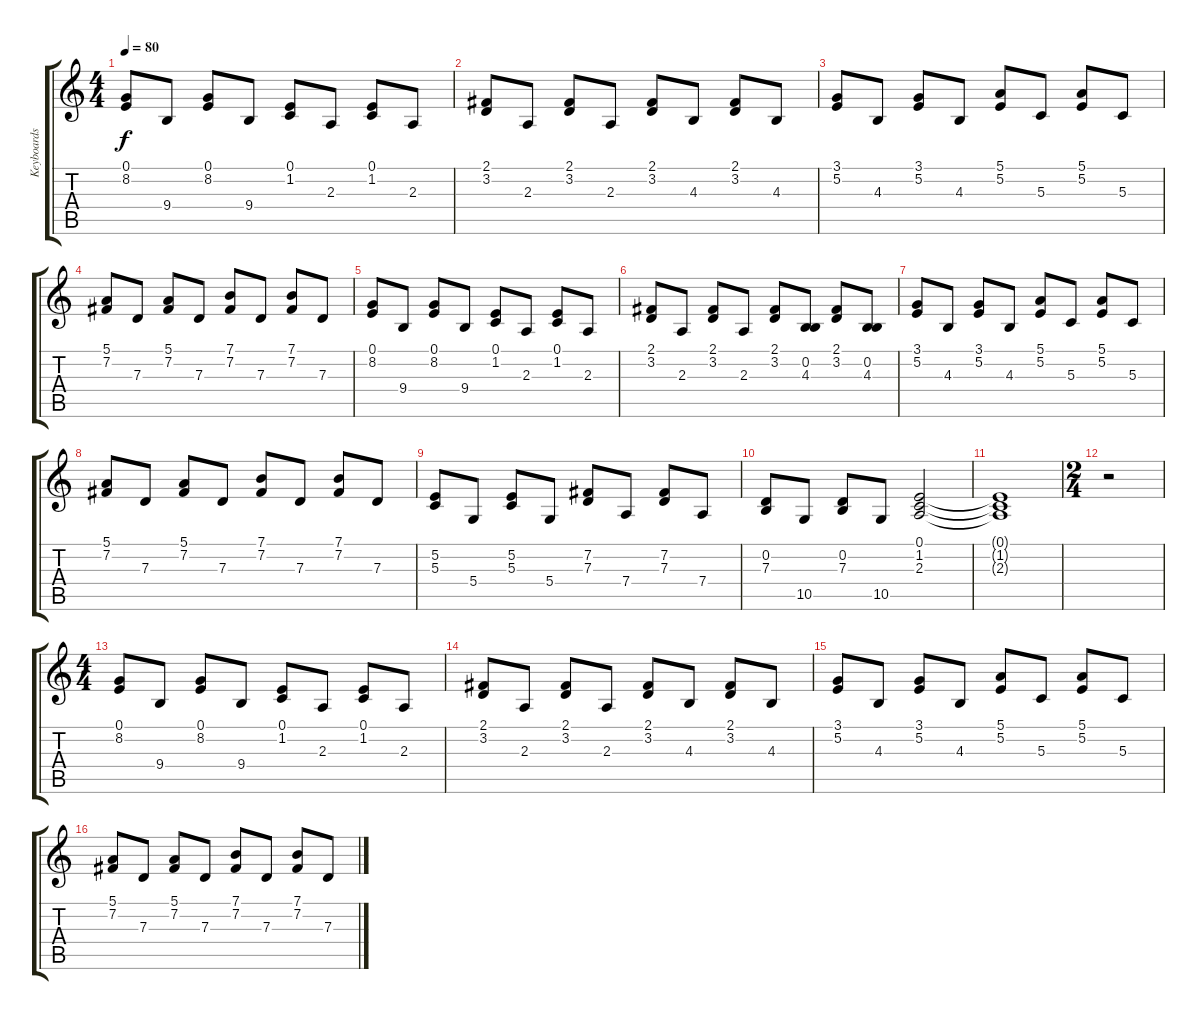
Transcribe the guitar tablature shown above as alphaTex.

\track ("Keyboards" "Keyboards") {instrument reedorgan}
\staff {score tabs}
\tuning (E4 B3 G3 D3 A2 E2) {hide}
\ts (4 4)
\tempo 80
\clef g2
\ks c
(0.1 8.2).8{dy f} 9.4.8 (0.1 8.2).8 9.4.8 (0.1 1.2).8 2.3.8 (0.1 1.2).8 2.3.8 |
(2.1 3.2).8 2.3.8 (2.1 3.2).8 2.3.8 (2.1 3.2).8 4.3.8 (2.1 3.2).8 4.3.8 |
(3.1 5.2).8 4.3.8 (3.1 5.2).8 4.3.8 (5.1 5.2).8 5.3.8 (5.1 5.2).8 5.3.8 |
(5.1 7.2).8 7.3.8 (5.1 7.2).8 7.3.8 (7.1 7.2).8 7.3.8 (7.1 7.2).8 7.3.8 |
(0.1 8.2).8 9.4.8 (0.1 8.2).8 9.4.8 (0.1 1.2).8 2.3.8 (0.1 1.2).8 2.3.8 |
(2.1 3.2).8 2.3.8 (2.1 3.2).8 2.3.8 (2.1 3.2).8 (0.2 4.3).8 (2.1 3.2).8 (0.2 4.3).8 |
(3.1 5.2).8 4.3.8 (3.1 5.2).8 4.3.8 (5.1 5.2).8 5.3.8 (5.1 5.2).8 5.3.8 |
(5.1 7.2).8 7.3.8 (5.1 7.2).8 7.3.8 (7.1 7.2).8 7.3.8 (7.1 7.2).8 7.3.8 |
(5.2 5.3).8 5.4.8 (5.2 5.3).8 5.4.8 (7.2 7.3).8 7.4.8 (7.2 7.3).8 7.4.8 |
(0.2 7.3).8 10.5.8 (0.2 7.3).8 10.5.8 (0.1 1.2 2.3).2 |
(0.1{t} 1.2{t} 2.3{t}).1 |
\ts (2 4)
r.2 |
\ts (4 4)
(0.1 8.2).8 9.4.8 (0.1 8.2).8 9.4.8 (0.1 1.2).8 2.3.8 (0.1 1.2).8 2.3.8 |
(2.1 3.2).8 2.3.8 (2.1 3.2).8 2.3.8 (2.1 3.2).8 4.3.8 (2.1 3.2).8 4.3.8 |
(3.1 5.2).8 4.3.8 (3.1 5.2).8 4.3.8 (5.1 5.2).8 5.3.8 (5.1 5.2).8 5.3.8 |
(5.1 7.2).8 7.3.8 (5.1 7.2).8 7.3.8 (7.1 7.2).8 7.3.8 (7.1 7.2).8 7.3.8
